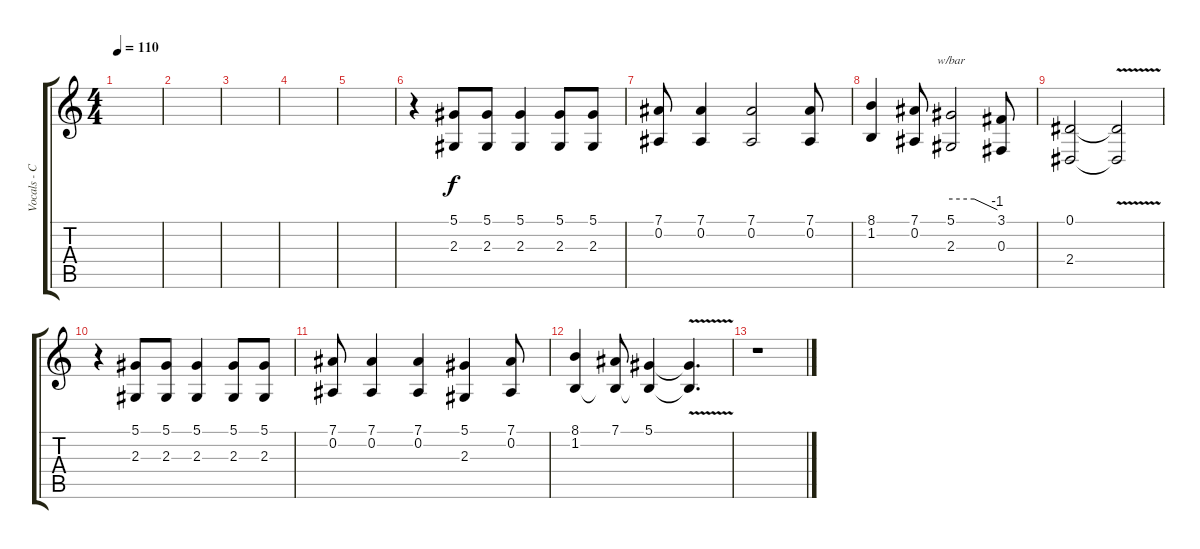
\track ("Vocals - Choirs 2 (by PureMetalRim)" "Vocals - C") {instrument clarinet}
\staff {score tabs}
\tuning (Eb4 Bb3 Gb3 Db3 Ab2 Eb2) {hide}
\ts (4 4)
\tempo 110
\clef g2
\ks c
|
|
|
|
|
r.4 (5.1 2.3).8 (5.1 2.3).8 (5.1 2.3).4 (5.1 2.3).8 (5.1 2.3).8 |
(7.1 0.2).8 (7.1 0.2).4 (7.1 0.2).2 (7.1 0.2).8 |
(8.1 1.2).4 (7.1 0.2).8 (5.1 2.3).2{tbe (custom default 0 0 30 0 60 -4)} (3.1 0.3).8 |
(0.1 2.4).2 (0.1{v t} 2.4{v t}).2 |
r.4 (5.1 2.3).8 (5.1 2.3).8 (5.1 2.3).4 (5.1 2.3).8 (5.1 2.3).8 |
(7.1 0.2).8 (7.1 0.2).4 (7.1 0.2).4 (5.1 2.3).4 (7.1 0.2).8 |
(8.1 1.2).4 (7.1 1.2{t}).8 (5.1 1.2{t}).4 (5.1{v t} 1.2{v t}).4{d} |
r.1
